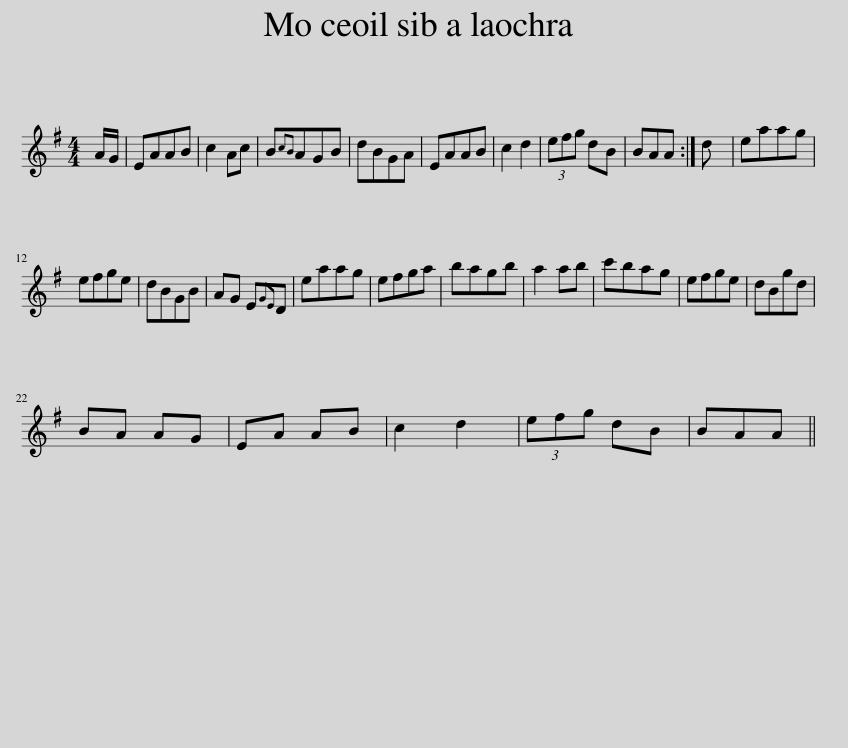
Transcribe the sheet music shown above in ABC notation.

X:1
L:1/8
M:4/4
I:linebreak $
K:G
V:1 treble
V:1
 A/G/ | EAAB | c2 Ac | B{cB}AGB | dBGA | %5
 EAAB | c2 d2 | (3efg dB | BAA :| d | %10
 eaag |$ efge | dBGB | AG E{GE}D | eaag | %15
 efga | bagb | a2 ab | c'bag | efge | %20
 dBgd |$ BA AG | EA AB | c2 d2 | (3efg dB | %25
 BAA || %26
